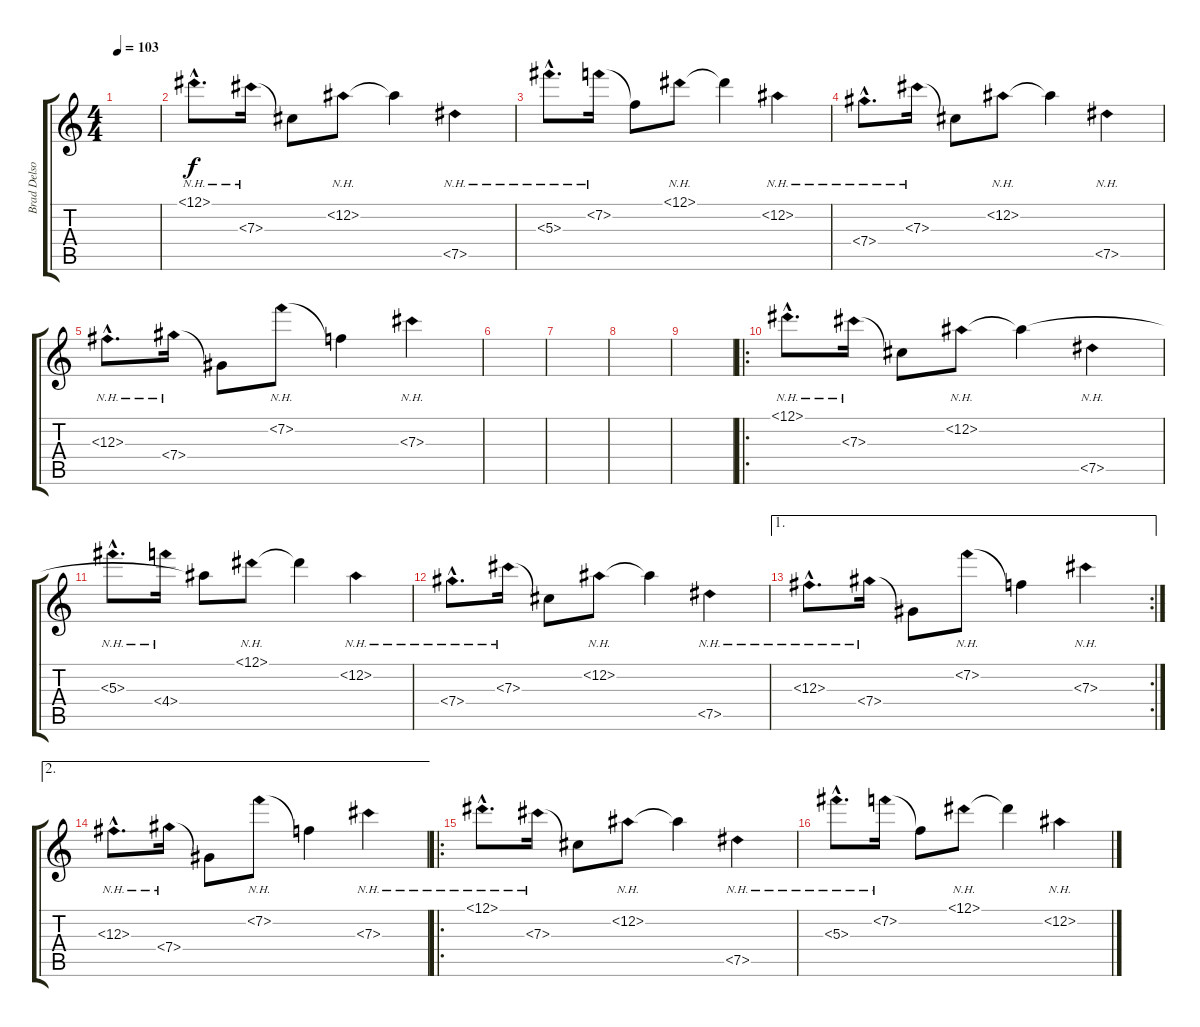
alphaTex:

\track ("Brad Delson" "Brad Delso") {instrument electricguitarclean}
\staff {score tabs}
\tuning (Eb4 Bb3 Gb3 Db3 Ab2 Db2) {hide}
\ts (4 4)
\tempo 103
\clef g2
\ks c
|
12.1{nh hac}.8{d} 7.3{nh}.16 7.3{t}.8 12.2{nh}.8 12.2{t}.4 7.5{nh}.4 |
5.3{nh hac}.8{d} 7.2{nh}.16 7.2{t}.8 12.1{nh}.8 12.1{t}.4 12.2{nh}.4 |
7.4{nh hac}.8{d} 7.3{nh}.16 7.3{t}.8 12.2{nh}.8 12.2{t}.4 7.5{nh}.4 |
12.3{nh hac}.8{d} 7.4{nh}.16 7.4{t}.8 7.2{nh}.8 7.2{t}.4 7.3{nh}.4 |
|
|
|
|
\ro
12.1{nh hac}.8{d} 7.3{nh}.16 7.3{t}.8 12.2{nh}.8 12.2{t}.4 7.5{nh}.4 |
5.3{nh hac}.8{d} 4.4{nh}.16 12.2{t}.8 12.1{nh}.8 12.1{t}.4 12.2{nh}.4 |
7.4{nh hac}.8{d} 7.3{nh}.16 7.3{t}.8 12.2{nh}.8 12.2{t}.4 7.5{nh}.4 |
\ae 1
\rc 2
12.3{nh hac}.8{d} 7.4{nh}.16 7.4{t}.8 7.2{nh}.8 7.2{t}.4 7.3{nh}.4 |
\ae 2
12.3{nh hac}.8{d} 7.4{nh}.16 7.4{t}.8 7.2{nh}.8 7.2{t}.4 7.3{nh}.4 |
\ro
12.1{nh hac}.8{d} 7.3{nh}.16 7.3{t}.8 12.2{nh}.8 12.2{t}.4 7.5{nh}.4 |
5.3{nh hac}.8{d} 7.2{nh}.16 7.2{t}.8 12.1{nh}.8 12.1{t}.4 12.2{nh}.4
